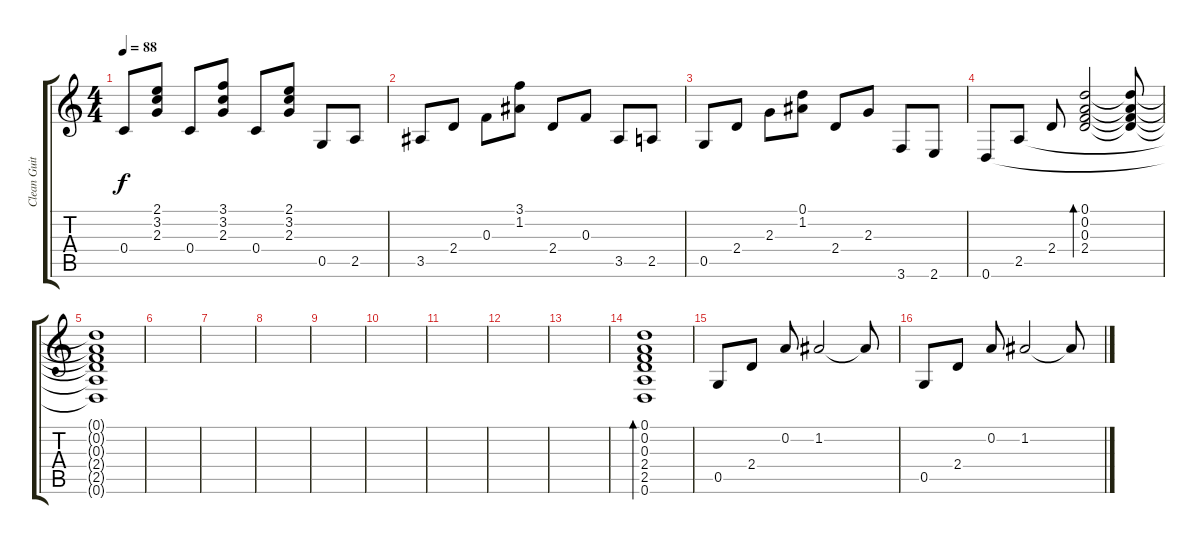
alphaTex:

\track ("Clean Guitar" "Clean Guit") {instrument electricguitarclean}
\staff {score tabs}
\tuning (D4 A3 F3 C3 G2 D2) {hide}
\ts (4 4)
\tempo 88
\clef g2
\ks c
0.4.8{dy f} (2.1 3.2 2.3).8 0.4.8 (3.1 3.2 2.3).8 0.4.8 (2.1 3.2 2.3).8 0.5.8 2.5.8 |
3.5.8 2.4.8 0.3.8 (3.1 1.2).8 2.4.8 0.3.8 3.5.8 2.5.8 |
0.5.8 2.4.8 2.3.8 (0.1 1.2).8 2.4.8 2.3.8 3.6.8 2.6.8 |
0.6.8 2.5.8 2.4.8 (0.1 0.2 0.3 2.4).2{bd 240} (0.1{t} 0.2{t} 0.3{t} 2.4{t}).8 |
(0.1{t} 0.2{t} 0.3{t} 2.4{t} 2.5{t} 0.6{t}).1 |
|
|
|
|
|
|
|
|
(0.1 0.2 0.3 2.4 2.5 0.6).1{bd 120} |
0.5.8 2.4.8 0.2.8 1.2.2 1.2{t}.8 |
0.5.8 2.4.8 0.2.8 1.2.2 1.2{t}.8
